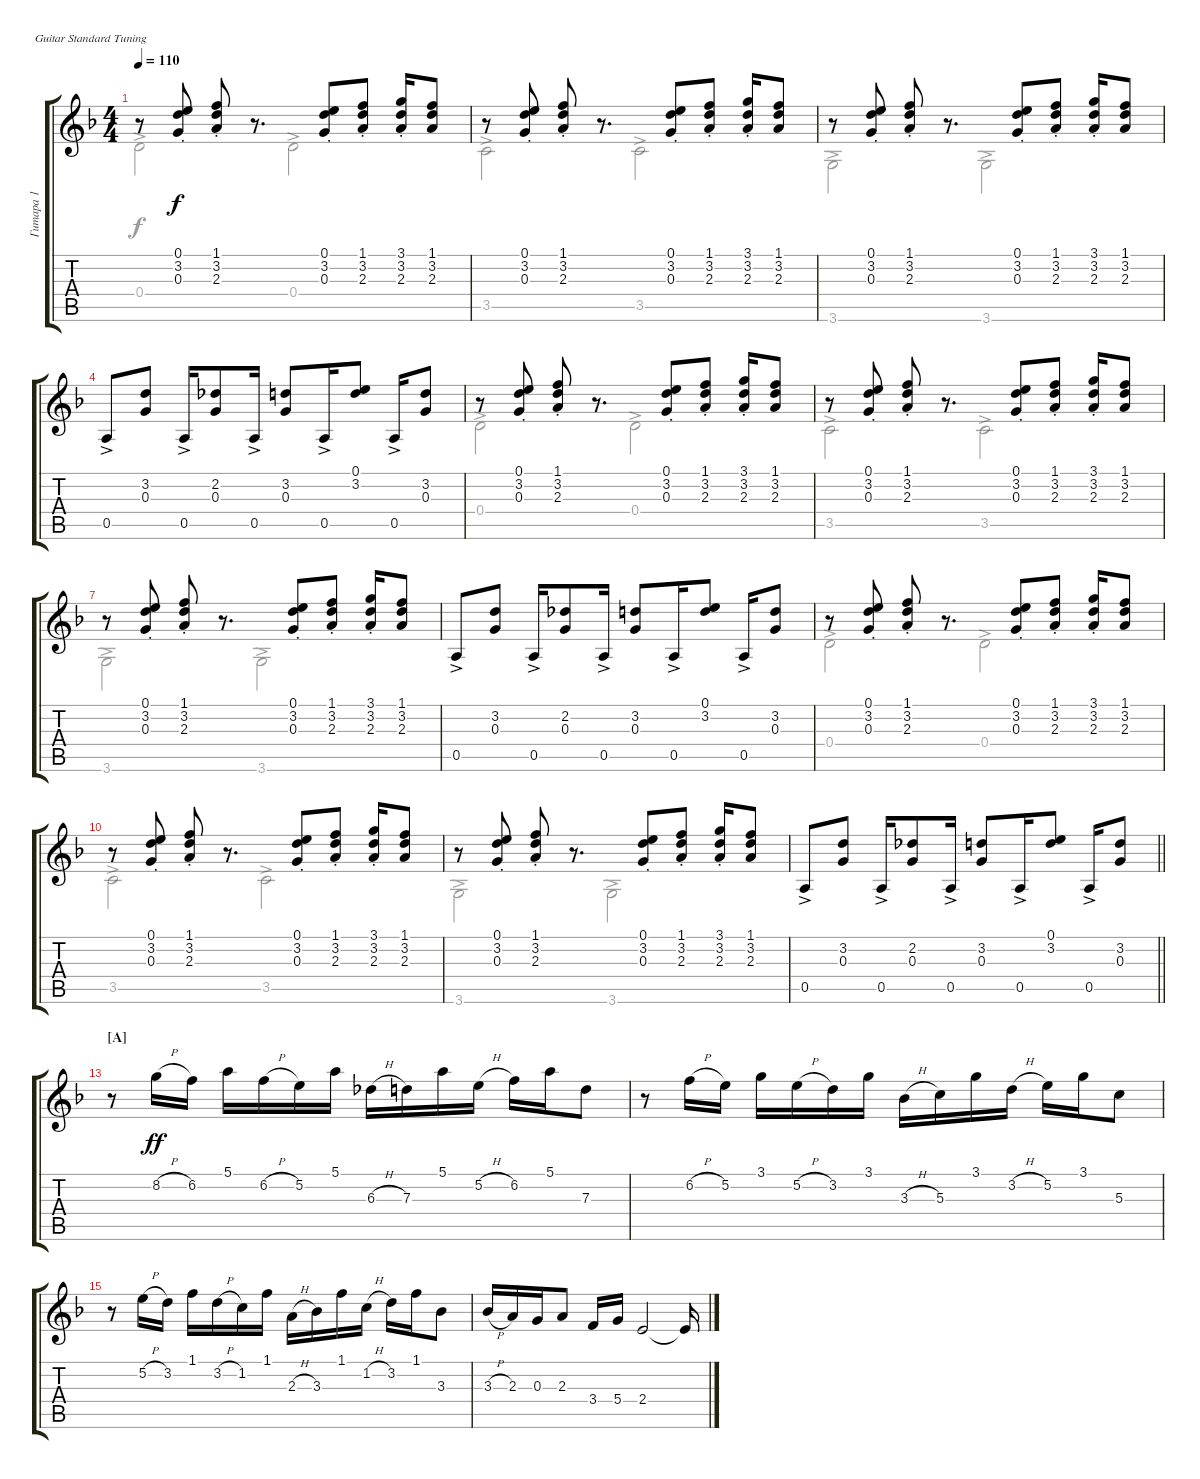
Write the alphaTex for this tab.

\bracketExtendMode groupsimilarinstruments
\multiTrackTrackNamePolicy hidden
\firstSystemTrackNameMode fullname
\otherSystemsTrackNameMode fullname
\otherSystemsTrackNameOrientation horizontal
\defaultBarNumberDisplay FirstOfSystem
\track ("Гитара 1" "N-Gt") {instrument acousticguitarnylon}
\staff {score tabs}
\tuning (E4 B3 G3 D3 A2 E2)
\voice
\ts (4 4)
\section ("" "")
\tempo 110
\clef g2
\ks dminor
r.8{dy f instrument acousticguitarnylon} (3.2{st} 0.3{st} 0.1{st}).8 (2.3{st} 3.2{st} 1.1{st}).8 r.8{d} (0.3{st} 3.2{st} 0.1{st}).8 (2.3{st} 3.2{st} 1.1{st}).8 (2.3{st} 3.2{st} 3.1{st}).16 (2.3 3.2 1.1).8 |
r.8 (3.2{st} 0.3{st} 0.1{st}).8 (2.3{st} 3.2{st} 1.1{st}).8 r.8{d} (0.3{st} 3.2{st} 0.1{st}).8 (2.3{st} 3.2{st} 1.1{st}).8 (2.3{st} 3.2{st} 3.1{st}).16 (2.3 1.1 3.2).8 |
r.8 (3.2{st} 0.3{st} 0.1{st}).8 (2.3{st} 3.2{st} 1.1{st}).8 r.8{d} (0.3{st} 3.2{st} 0.1{st}).8 (2.3{st} 3.2{st} 1.1{st}).8 (2.3{st} 3.2{st} 3.1{st}).16 (2.3 3.2 1.1).8 |
\scale
0.330075 0.5{ac}.8 (0.3 3.2).8 0.5{ac}.16 (0.3 2.2).8 0.5{ac}.16 (0.3 3.2).8 0.5{ac}.16 (3.2 0.1).8 0.5{ac}.16 (0.3 3.2).8 |
\scale
0.302832 r.8 (3.2{st} 0.3{st} 0.1{st}).8 (2.3{st} 3.2{st} 1.1{st}).8 r.8{d} (0.3{st} 3.2{st} 0.1{st}).8 (2.3{st} 3.2{st} 1.1{st}).8 (2.3{st} 3.2{st} 3.1{st}).16 (2.3 3.2 1.1).8 |
\scale
0.367113 r.8 (3.2{st} 0.3{st} 0.1{st}).8 (2.3{st} 3.2{st} 1.1{st}).8 r.8{d} (0.3{st} 3.2{st} 0.1{st}).8 (2.3{st} 3.2{st} 1.1{st}).8 (2.3{st} 3.2{st} 3.1{st}).16 (2.3 3.2 1.1).8 |
\scale
0.374816 r.8 (3.2{st} 0.3{st} 0.1{st}).8 (2.3{st} 3.2{st} 1.1{st}).8 r.8{d} (0.3{st} 3.2{st} 0.1{st}).8 (2.3{st} 3.2{st} 1.1{st}).8 (2.3{st} 3.2{st} 3.1{st}).16 (2.3 3.2 1.1).8 |
\scale
0.309687 0.5{ac}.8 (0.3 3.2).8 0.5{ac}.16 (0.3 2.2).8 0.5{ac}.16 (0.3 3.2).8 0.5{ac}.16 (3.2 0.1).8 0.5{ac}.16 (0.3 3.2).8 |
\scale
0.316036 r.8 (3.2{st} 0.3{st} 0.1{st}).8 (2.3{st} 3.2{st} 1.1{st}).8 r.8{d} (0.3{st} 3.2{st} 0.1{st}).8 (2.3{st} 3.2{st} 1.1{st}).8 (2.3{st} 3.2{st} 3.1{st}).16 (2.3 3.2 1.1).8 |
\scale
0.397706 r.8 (3.2{st} 0.3{st} 0.1{st}).8 (2.3{st} 3.2{st} 1.1{st}).8 r.8{d} (0.3{st} 3.2{st} 0.1{st}).8 (2.3{st} 3.2{st} 1.1{st}).8 (2.3{st} 3.2{st} 3.1{st}).16 (2.3 3.2 1.1).8 |
\scale
0.308546 r.8 (3.2{st} 0.3{st} 0.1{st}).8 (2.3{st} 3.2{st} 1.1{st}).8 r.8{d} (0.3{st} 3.2{st} 0.1{st}).8 (2.3{st} 3.2{st} 1.1{st}).8 (2.3{st} 3.2{st} 3.1{st}).16 (2.3 3.2 1.1).8 |
\scale
0.293269
\barLineRight lightlight
0.5{ac}.8 (0.3 3.2).8 0.5{ac}.16 (0.3 2.2).8 0.5{ac}.16 (0.3 3.2).8 0.5{ac}.16 (3.2 0.1).8 0.5{ac}.16 (0.3 3.2).8 |
\section ("A" "")
r.8 8.2{h}.16{dy ff} 6.2.16 5.1.16 6.2{h}.16 5.2.16 5.1.16 6.3{h}.16 7.3.16 5.1.16 5.2{h}.16 6.2.16 5.1.16 7.3.8 |
r.8 6.2{h}.16 5.2.16 3.1.16 5.2{h}.16 3.2.16 3.1.16 3.3{h}.16 5.3.16 3.1.16 3.2{h}.16 5.2.16 3.1.16 5.3.8 |
r.8 5.2{h}.16 3.2.16 1.1.16 3.2{h}.16 1.2.16 1.1.16 2.3{h}.16 3.3.16 1.1.16 1.2{h}.16 3.2.16 1.1.16 3.3.8 |
3.3{h}.16 2.3.16 0.3.16 2.3.8 3.4.16 5.4.16 2.4.2 2.4{t}.16
\voice
\clef g2
\ottava regular
\simile none
\ks dminor
0.4{ac}.2{dy f} 0.4{ac}.2 |
3.5{ac}.2 3.5{ac}.2 |
3.6{ac}.2 3.6{ac}.2 |
\scale
0.330075 |
\scale
0.302832 0.4{ac}.2 0.4{ac}.2 |
\scale
0.367113 3.5{ac}.2 3.5{ac}.2 |
\scale
0.374816 3.6{ac}.2 3.6{ac}.2 |
\scale
0.309687 |
\scale
0.316036 0.4{ac}.2 0.4{ac}.2 |
\scale
0.397706 3.5{ac}.2 3.5{ac}.2 |
\scale
0.308546 3.6{ac}.2 3.6{ac}.2 |
\scale
0.293269
\barLineRight lightlight
|
|
|
|
